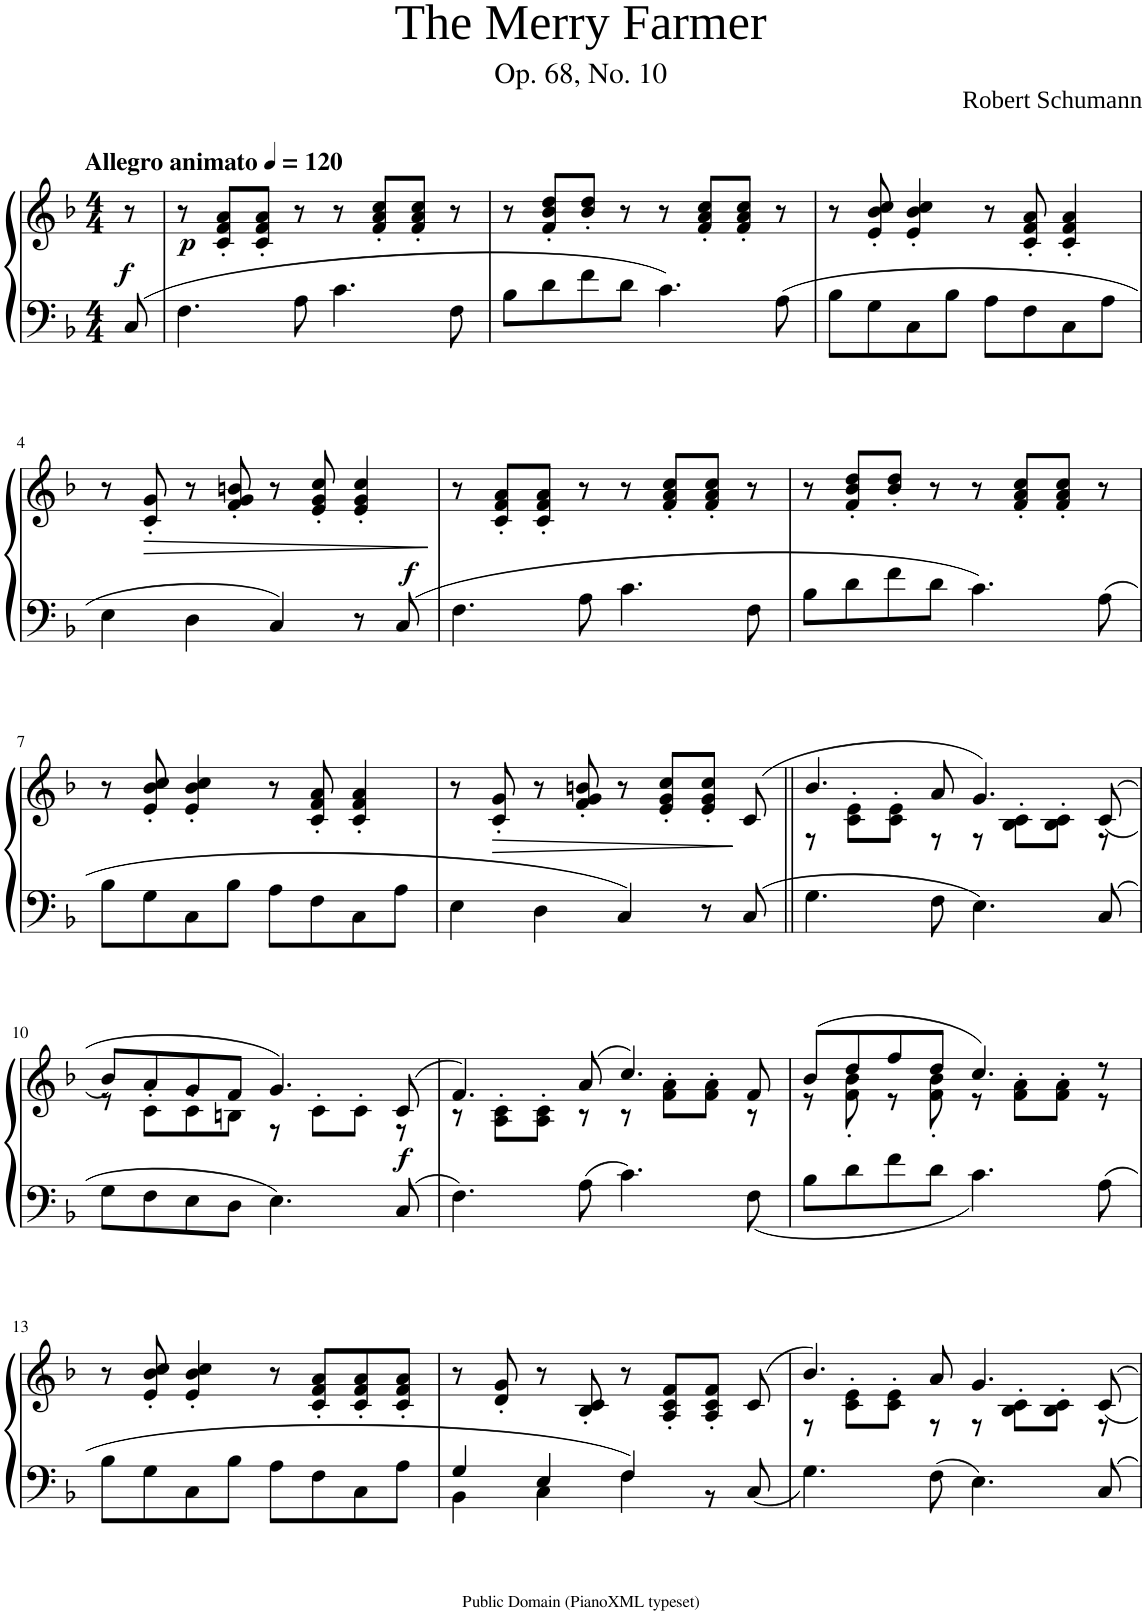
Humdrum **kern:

**kern	**kern	**dynam
*part1	*part1	*part1
*staff2	*staff1	*staff1/2
*I"Piano	*	*
*I'Pno	*	*
*clefF4	*clefG2	*
*k[b-]	*k[b-]	*
*M4/4	*M4/4	*
*MM120	*MM120	*
=	=	=
!	!LO:TX:a:B:t=Allegro animato	!
!	!	!LO:DY:a=2
8C/	8r	f
=1	=1	=1
!	!	!LO:DY:b
4.F\	8r	p
.	8c/' 8f/' 8a/'L	.
.	8c/' 8f/' 8a/'J	.
8A\	8r	.
4.c\	8r	.
.	8f/' 8a/' 8cc/'L	.
.	8f/' 8a/' 8cc/'J	.
8F\	8r	.
=2	=2	=2
8B-\L	8r	.
8d\	8f/' 8b-/' 8dd/'L	.
8f\	8b-/' 8dd/'J	.
8d\J	8r	.
4.c\	8r	.
.	8f/' 8a/' 8cc/'L	.
.	8f/' 8a/' 8cc/'J	.
8A\	8r	.
=3	=3	=3
8B-\L	8r	.
8G\	8e/' 8b-/' 8cc/'	.
8C\	4e/' 4b-/' 4cc/'	.
8B-\J	.	.
8A\L	8r	.
8F\	8c/' 8f/' 8a/'	.
8C\	4c/' 4f/' 4a/'	.
8A\J	.	.
!!LO:LB:g=z
=4	=4	=4
4E\	8r	.
!	!	!LO:HP:b
.	8c/' 8g/'	>
4D\	8r	.
.	8f/' 8g/' 8bn/'	.
4C/	8r	.
.	8e/' 8g/' 8cc/'	.
8r	4e/' 4g/' 4cc/'	.
!	!	!LO:DY:a=2
8C/	.	f
.	.	]
=5	=5	=5
4.F\	8r	.
.	8c/' 8f/' 8a/'L	.
.	8c/' 8f/' 8a/'J	.
8A\	8r	.
4.c\	8r	.
.	8f/' 8a/' 8cc/'L	.
.	8f/' 8a/' 8cc/'J	.
8F\	8r	.
=6	=6	=6
8B-\L	8r	.
8d\	8f/' 8b-/' 8dd/'L	.
8f\	8b-/' 8dd/'J	.
8d\J	8r	.
4.c\	8r	.
.	8f/' 8a/' 8cc/'L	.
.	8f/' 8a/' 8cc/'J	.
8A\	8r	.
!!LO:LB:g=z
=7	=7	=7
8B-\L	8r	.
8G\	8e/' 8b-/' 8cc/'	.
8C\	4e/' 4b-/' 4cc/'	.
8B-\J	.	.
8A\L	8r	.
8F\	8c/' 8f/' 8a/'	.
8C\	4c/' 4f/' 4a/'	.
8A\J	.	.
=8	=8	=8
4E\	8r	.
!	!	!LO:HP:b
.	8c/' 8g/'	>
4D\	8r	.
.	8f/' 8g/' 8bn/'	.
4C/	8r	.
.	8e/' 8g/' 8cc/'L	.
8r	8e/' 8g/' 8cc/'J	.
8C/	(>8c/	]
=9||	=9||	=9||
*	*^	*
4.G\	4.b-/	8r	.
.	.	8c\'> 8e\'>L	.
.	.	8c\'> 8e\'>J	.
8F\	8a/	8r	.
4.E\	4.g/)	8r	.
.	.	8B-\'> 8c\'>L	.
.	.	8B-\'> 8c\'>J	.
8C/	(<(8c/	8r	.
!!LO:LB:g=z	!!
=10	=10	=10	=10
8G\L	8b-/L)	8r	.
8F\	8a/	8c'>\L	.
8E\	8g/	8c'>\	.
8D\J	8f/J	8Bn'>\J	.
4.E\	4.g/)	8r	.
.	.	8c'>\L	.
.	.	8c'>\J	.
!	!	!	!LO:DY:a=2
8C/	(8c/	8r	f
=11	=11	=11	=11
4.F\	4.f/)	8r	.
.	.	8A\'> 8c\'>L	.
.	.	8A\'> 8c\'>J	.
8A\	(8a/	8r	.
4.c\	4.cc/)	8r	.
.	.	8f\'> 8a\'>L	.
.	.	8f\'> 8a\'>J	.
8F\	8f/	8r	.
=12	=12	=12	=12
8B-\L	(8b-/L	8r	.
8d\	8dd/	8f\' 8b-\'	.
8f\	8ff/	8r	.
8d\J	8dd/J	8f\' 8b-\'	.
4.c\	4.cc/)	8r	.
.	.	8f\'> 8a\'>L	.
.	.	8f\'> 8a\'>J	.
8A\	8r	8r	.
*	*v	*v	*
!!LO:LB:g=z
=13	=13	=13
8B-\L	8r	.
8G\	8e/' 8b-/' 8cc/'	.
8C\	4e/' 4b-/' 4cc/'	.
8B-\J	.	.
8A\L	8r	.
8F\	8c/' 8f/' 8a/'L	.
8C\	8c/' 8f/' 8a/'	.
8A\J	8c/' 8f/' 8a/'J	.
=14	=14	=14
*^	*	*
4G/	4BB-\	8r	.
.	.	8d/' 8g/'	.
4E/	4C\	8r	.
.	.	8B-/' 8c/'	.
4F/	4F\	8r	.
.	.	8A/' 8c/' 8f/'L	.
8ryy	8r	8A/' 8c/' 8f/'J	.
8C/	8ryy	(8c/	.
*v	*v	*	*
=15	=15	=15
*	*^	*
4.G\	4.b-/)	8r	.
.	.	8c\'> 8e\'>L	.
.	.	8c\'> 8e\'>J	.
8F\	8a/	8r	.
4.E\	4.g/	8r	.
.	.	8B-\'> 8c\'>L	.
.	.	8B-\'> 8c\'>J	.
8C/	8c/	8r	.
*	*v	*v	*
=	=	=
*-	*-	*-
